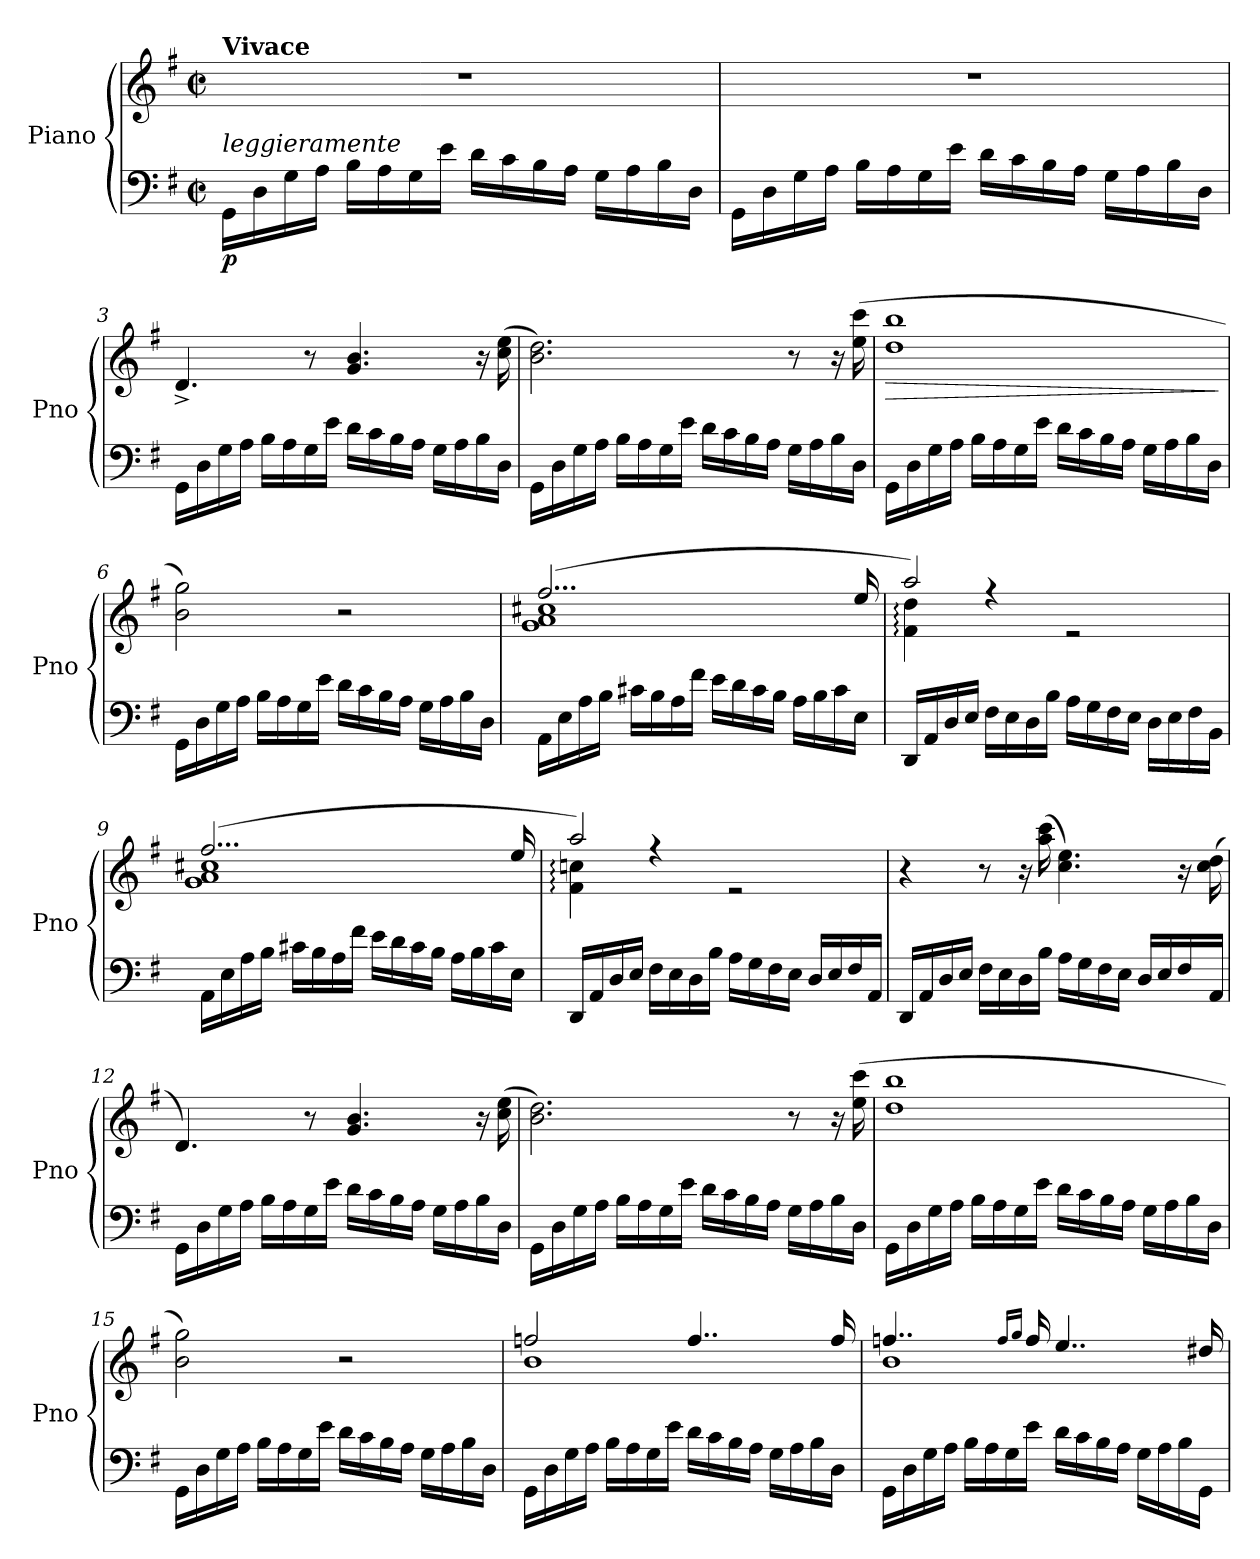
**kern	**kern	**dynam
*part1	*part1	*part1
*staff2	*staff1	*staff1/2
*I"Piano	*	*
*I'Pno	*	*
*clefF4	*clefG2	*
*k[f#]	*k[f#]	*
*M2/2	*M2/2	*
*met(c|)	*met(c|)	*
=1	=1	=1
!	!LO:TX:a:B:t=Vivace	!
!LO:TX:a:i:t=leggieramente	!	!
!	!	!LO:DY:b=2
16GG\LL	1r	p
16D\	.	.
16G\	.	.
16A\JJ	.	.
16B\LL	.	.
16A\	.	.
16G\	.	.
16e\JJ	.	.
16d\LL	.	.
16c\	.	.
16B\	.	.
16A\JJ	.	.
16G\LL	.	.
16A\	.	.
16B\	.	.
16D\JJ	.	.
=2	=2	=2
16GG\LL	1r	.
16D\	.	.
16G\	.	.
16A\JJ	.	.
16B\LL	.	.
16A\	.	.
16G\	.	.
16e\JJ	.	.
16d\LL	.	.
16c\	.	.
16B\	.	.
16A\JJ	.	.
16G\LL	.	.
16A\	.	.
16B\	.	.
16D\JJ	.	.
!!LO:LB:g=z
=3	=3	=3
16GG\LL	4.d^/	.
16D\	.	.
16G\	.	.
16A\JJ	.	.
16B\LL	.	.
16A\	.	.
16G\	8r	.
16e\JJ	.	.
16d\LL	4.g/ 4.b/	.
16c\	.	.
16B\	.	.
16A\JJ	.	.
16G\LL	.	.
16A\	.	.
16B\	16r	.
16D\JJ	(16cc\ 16ee\	.
=4	=4	=4
16GG\LL	2.b\ 2.dd\)	.
16D\	.	.
16G\	.	.
16A\JJ	.	.
16B\LL	.	.
16A\	.	.
16G\	.	.
16e\JJ	.	.
16d\LL	.	.
16c\	.	.
16B\	.	.
16A\JJ	.	.
16G\LL	8r	.
16A\	.	.
16B\	16r	.
16D\JJ	(16ee\ 16ccc\	.
=5	=5	=5
!	!	!LO:HP:b
16GG\LL	1dd 1bb	>
16D\	.	.
16G\	.	.
16A\JJ	.	.
16B\LL	.	.
16A\	.	.
16G\	.	.
16e\JJ	.	.
16d\LL	.	.
16c\	.	.
16B\	.	.
16A\JJ	.	.
16G\LL	.	.
16A\	.	.
16B\	.	.
16D\JJ	.	.
.	.	]
!!LO:LB:g=z
=6	=6	=6
16GG\LL	2b\ 2gg\)	.
16D\	.	.
16G\	.	.
16A\JJ	.	.
16B\LL	.	.
16A\	.	.
16G\	.	.
16e\JJ	.	.
16d\LL	2r	.
16c\	.	.
16B\	.	.
16A\JJ	.	.
16G\LL	.	.
16A\	.	.
16B\	.	.
16D\JJ	.	.
=7	=7	=7
*	*^	*
16AA\LL	(2...ff#/	1g 1a 1cc#X	.
16E\	.	.	.
16A\	.	.	.
16B\JJ	.	.	.
16c#X\LL	.	.	.
16B\	.	.	.
16A\	.	.	.
16f#\JJ	.	.	.
16e\LL	.	.	.
16d\	.	.	.
16c#\	.	.	.
16B\JJ	.	.	.
16A\LL	.	.	.
16B\	.	.	.
16c#\	.	.	.
16E\JJ	16ee/	.	.
=8	=8	=8	=8
16DD/LL	2aa/)	4f#\: 4dd\:	.
16AA/	.	.	.
16D/	.	.	.
16E/JJ	.	.	.
16F#\LL	.	4rff	.
16E\	.	.	.
16D\	.	.	.
16B\JJ	.	.	.
16A\LL	2re	2ryy	.
16G\	.	.	.
16F#\	.	.	.
16E\JJ	.	.	.
16D\LL	.	.	.
16E\	.	.	.
16F#\	.	.	.
16BB\JJ	.	.	.
!!LO:LB:g=z	!!
=9	=9	=9	=9
16AA\LL	(2...ff#/	1g 1a 1cc#X	.
16E\	.	.	.
16A\	.	.	.
16B\JJ	.	.	.
16c#X\LL	.	.	.
16B\	.	.	.
16A\	.	.	.
16f#\JJ	.	.	.
16e\LL	.	.	.
16d\	.	.	.
16c#\	.	.	.
16B\JJ	.	.	.
16A\LL	.	.	.
16B\	.	.	.
16c#\	.	.	.
16E\JJ	16ee/	.	.
=10	=10	=10	=10
16DD/LL	2aa/)	4f#\: 4ccn\:	.
16AA/	.	.	.
16D/	.	.	.
16E/JJ	.	.	.
16F#\LL	.	4rff	.
16E\	.	.	.
16D\	.	.	.
16B\JJ	.	.	.
16A\LL	2re	2ryy	.
16G\	.	.	.
16F#\	.	.	.
16E\JJ	.	.	.
16D/LL	.	.	.
16E/	.	.	.
16F#/	.	.	.
16AA/JJ	.	.	.
*	*v	*v	*
=11	=11	=11
16DD/LL	4r	.
16AA/	.	.
16D/	.	.
16E/JJ	.	.
16F#\LL	8r	.
16E\	.	.
16D\	16r	.
16B\JJ	(16aa\ 16ccc\	.
16A\LL	4.cc\ 4.ee\)	.
16G\	.	.
16F#\	.	.
16E\JJ	.	.
16D/LL	.	.
16E/	.	.
16F#/	16r	.
16AA/JJ	(16cc\ 16dd\	.
!!LO:LB:g=z
=12	=12	=12
16GG\LL	4.d/)	.
16D\	.	.
16G\	.	.
16A\JJ	.	.
16B\LL	.	.
16A\	.	.
16G\	8r	.
16e\JJ	.	.
16d\LL	4.g/ 4.b/	.
16c\	.	.
16B\	.	.
16A\JJ	.	.
16G\LL	.	.
16A\	.	.
16B\	16r	.
16D\JJ	(16cc\ 16ee\	.
=13	=13	=13
16GG\LL	2.b\ 2.dd\)	.
16D\	.	.
16G\	.	.
16A\JJ	.	.
16B\LL	.	.
16A\	.	.
16G\	.	.
16e\JJ	.	.
16d\LL	.	.
16c\	.	.
16B\	.	.
16A\JJ	.	.
16G\LL	8r	.
16A\	.	.
16B\	16r	.
16D\JJ	(16ee\ 16ccc\	.
=14	=14	=14
16GG\LL	1dd 1bb	.
16D\	.	.
16G\	.	.
16A\JJ	.	.
16B\LL	.	.
16A\	.	.
16G\	.	.
16e\JJ	.	.
16d\LL	.	.
16c\	.	.
16B\	.	.
16A\JJ	.	.
16G\LL	.	.
16A\	.	.
16B\	.	.
16D\JJ	.	.
!!LO:PB:g=z
=15	=15	=15
16GG\LL	2b\ 2gg\)	.
16D\	.	.
16G\	.	.
16A\JJ	.	.
16B\LL	.	.
16A\	.	.
16G\	.	.
16e\JJ	.	.
16d\LL	2r	.
16c\	.	.
16B\	.	.
16A\JJ	.	.
16G\LL	.	.
16A\	.	.
16B\	.	.
16D\JJ	.	.
=16	=16	=16
*	*^	*
16GG\LL	2ffn/	1b	.
16D\	.	.	.
16G\	.	.	.
16A\JJ	.	.	.
16B\LL	.	.	.
16A\	.	.	.
16G\	.	.	.
16e\JJ	.	.	.
16d\LL	4..ff/	.	.
16c\	.	.	.
16B\	.	.	.
16A\JJ	.	.	.
16G\LL	.	.	.
16A\	.	.	.
16B\	.	.	.
16D\JJ	16ff/	.	.
=17	=17	=17	=17
16GG\LL	4..ffn/	1b	.
16D\	.	.	.
16G\	.	.	.
16A\JJ	.	.	.
16B\LL	.	.	.
16A\	.	.	.
16G\	.	.	.
.	16qff/LL	.	.
.	16qgg/JJ	.	.
16e\JJ	16ff/	.	.
16d\LL	4..ee/	.	.
16c\	.	.	.
16B\	.	.	.
16A\JJ	.	.	.
16G\LL	.	.	.
16A\	.	.	.
16B\	.	.	.
16GG\JJ	16dd#X/	.	.
*	*v	*v	*
=	=	=
*-	*-	*-
